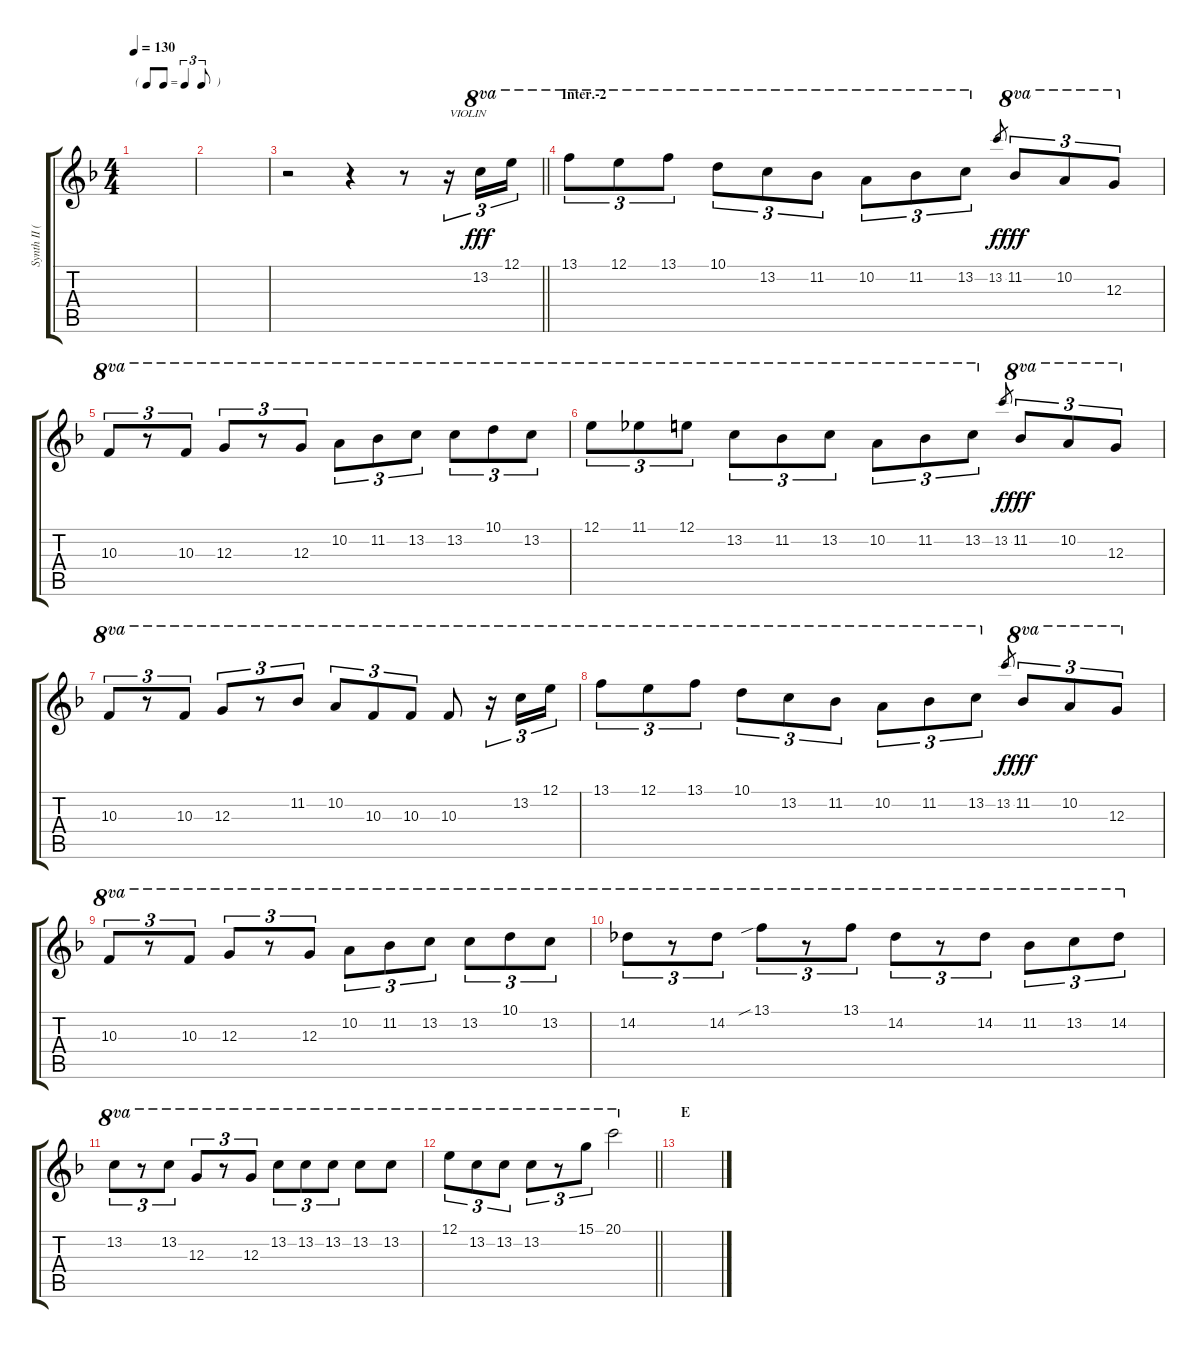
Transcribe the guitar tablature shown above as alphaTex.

\track ("Synth II (Kotobuki Tsumugi)" "Synth II (") {mute instrument banjo}
\staff {score tabs}
\tuning (E4 B3 G3 D3 A2 E2) {hide}
\displaytranspose 12
\ts (4 4)
\tf triplet8th
\tempo 130
\clef g2
\ks f
|
|
\barLineRight lightlight
r.2 r.4 r.8 r.16{tu (3 2) txt "VIOLIN" instrument violin} 13.2.16{tu (3 2) ot 8va dy fff} 12.1.16{tu (3 2) ot 8va} |
\section ("" "Inter.-2")
13.1.8{tu (3 2) ot 8va} 12.1.8{tu (3 2) ot 8va} 13.1.8{tu (3 2) ot 8va} 10.1.8{tu (3 2) ot 8va} 13.2.8{tu (3 2) ot 8va} 11.2.8{tu (3 2) ot 8va} 10.2.8{tu (3 2) ot 8va} 11.2.8{tu (3 2) ot 8va} 13.2.8{tu (3 2) ot 8va} 13.2.8{gr dy f} 11.2.8{tu (3 2) ot 8va dy fff} 10.2.8{tu (3 2) ot 8va} 12.3.8{tu (3 2) ot 8va} |
10.3.8{tu (3 2) ot 8va} r.8{tu (3 2) ot 8va} 10.3.8{tu (3 2) ot 8va} 12.3.8{tu (3 2) ot 8va} r.8{tu (3 2) ot 8va} 12.3.8{tu (3 2) ot 8va} 10.2.8{tu (3 2) ot 8va} 11.2.8{tu (3 2) ot 8va} 13.2.8{tu (3 2) ot 8va} 13.2.8{tu (3 2) ot 8va} 10.1.8{tu (3 2) ot 8va} 13.2.8{tu (3 2) ot 8va} |
12.1.8{tu (3 2) ot 8va} 11.1.8{tu (3 2) ot 8va} 12.1.8{tu (3 2) ot 8va} 13.2.8{tu (3 2) ot 8va} 11.2.8{tu (3 2) ot 8va} 13.2.8{tu (3 2) ot 8va} 10.2.8{tu (3 2) ot 8va} 11.2.8{tu (3 2) ot 8va} 13.2.8{tu (3 2) ot 8va} 13.2.8{gr dy f} 11.2.8{tu (3 2) ot 8va dy fff} 10.2.8{tu (3 2) ot 8va} 12.3.8{tu (3 2) ot 8va} |
10.3.8{tu (3 2) ot 8va} r.8{tu (3 2) ot 8va} 10.3.8{tu (3 2) ot 8va} 12.3.8{tu (3 2) ot 8va} r.8{tu (3 2) ot 8va} 11.2.8{tu (3 2) ot 8va} 10.2.8{tu (3 2) ot 8va} 10.3.8{tu (3 2) ot 8va} 10.3.8{tu (3 2) ot 8va} 10.3.8{ot 8va} r.16{tu (3 2) ot 8va} 13.2.16{tu (3 2) ot 8va} 12.1.16{tu (3 2) ot 8va} |
13.1.8{tu (3 2) ot 8va} 12.1.8{tu (3 2) ot 8va} 13.1.8{tu (3 2) ot 8va} 10.1.8{tu (3 2) ot 8va} 13.2.8{tu (3 2) ot 8va} 11.2.8{tu (3 2) ot 8va} 10.2.8{tu (3 2) ot 8va} 11.2.8{tu (3 2) ot 8va} 13.2.8{tu (3 2) ot 8va} 13.2.8{gr dy f} 11.2.8{tu (3 2) ot 8va dy fff} 10.2.8{tu (3 2) ot 8va} 12.3.8{tu (3 2) ot 8va} |
10.3.8{tu (3 2) ot 8va} r.8{tu (3 2) ot 8va} 10.3.8{tu (3 2) ot 8va} 12.3.8{tu (3 2) ot 8va} r.8{tu (3 2) ot 8va} 12.3.8{tu (3 2) ot 8va} 10.2.8{tu (3 2) ot 8va} 11.2.8{tu (3 2) ot 8va} 13.2.8{tu (3 2) ot 8va} 13.2.8{tu (3 2) ot 8va} 10.1.8{tu (3 2) ot 8va} 13.2.8{tu (3 2) ot 8va} |
14.2.8{tu (3 2) ot 8va} r.8{tu (3 2) ot 8va} 14.2.8{tu (3 2) ot 8va} 13.1{sib}.8{tu (3 2) ot 8va} r.8{tu (3 2) ot 8va} 13.1.8{tu (3 2) ot 8va} 14.2.8{tu (3 2) ot 8va} r.8{tu (3 2) ot 8va} 14.2.8{tu (3 2) ot 8va} 11.2.8{tu (3 2) ot 8va} 13.2.8{tu (3 2) ot 8va} 14.2.8{tu (3 2) ot 8va} |
13.2.8{tu (3 2) ot 8va} r.8{tu (3 2) ot 8va} 13.2.8{tu (3 2) ot 8va} 12.3.8{tu (3 2) ot 8va} r.8{tu (3 2) ot 8va} 12.3.8{tu (3 2) ot 8va} 13.2.8{tu (3 2) ot 8va} 13.2.8{tu (3 2) ot 8va} 13.2.8{tu (3 2) ot 8va} 13.2.8{ot 8va} 13.2.8{ot 8va} |
\barLineRight lightlight
12.1.8{tu (3 2) ot 8va} 13.2.8{tu (3 2) ot 8va} 13.2.8{tu (3 2) ot 8va} 13.2.8{tu (3 2) ot 8va} r.8{tu (3 2) ot 8va} 15.1.8{tu (3 2) ot 8va} 20.1.2{ot 8va} |
\section ("" "E")
